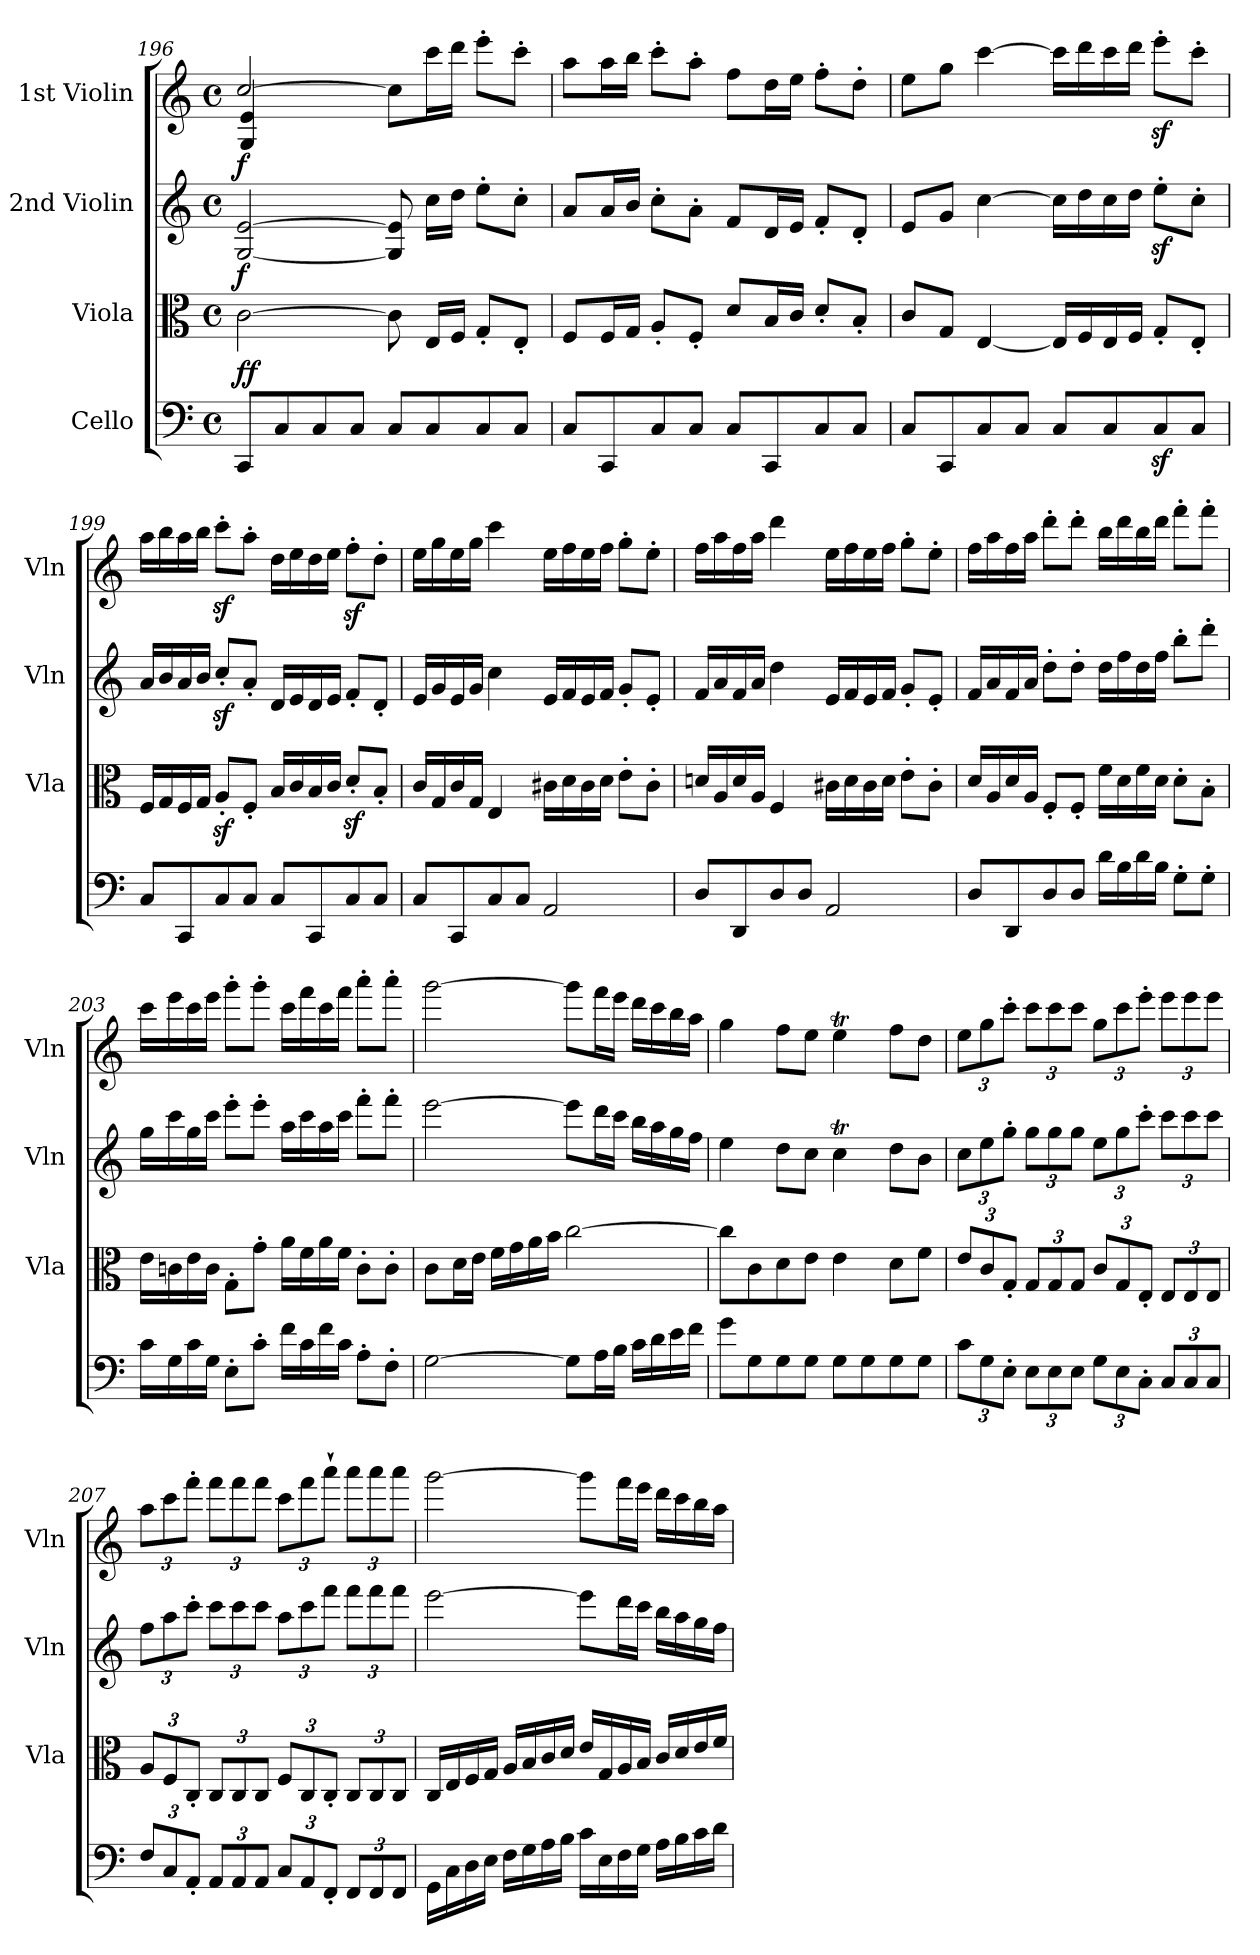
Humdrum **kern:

**kern	**dynam	**kern	**dynam	**kern	**dynam	**kern
*part4	*part4	*part3	*part3	*part2	*part2	*part1
*staff4	*staff4	*staff3	*staff3	*staff2	*staff2	*staff1
*I"Cello	*	*I"Viola	*	*I"2nd Violin	*	*I"1st Violin
*	*	*I'Vla	*	*I'Vln	*	*I'Vln
!!LO:LB:g=z
*clefF4	*	*clefC3	*	*clefG2	*	*clefG2
*k[]	*	*k[]	*	*k[]	*	*k[]
*M4/4	*	*M4/4	*	*M4/4	*	*M4/4
*met(c)	*	*met(c)	*	*met(c)	*	*met(c)
=196	=196	=196	=196	=196	=196	=196
*	*	*	*	*	*	*^
!	!LO:DY:b	!	!	!	!	!	!
!	!LO:DY:n=1:a	!	!LO:DY:a	!	!LO:DY:a	!	!
8CC/L	f f	[2c\	f	[2G/ [2e/	f	[2cc/	4G/ 4e/
8C/	.	.	.	.	.	.	.
8C/	.	.	.	.	.	.	2.ryy
8C/J	.	.	.	.	.	.	.
8C/L	.	8c\]	.	8G/] 8e/]	.	8cc\L]	.
8C/	.	16E/LL	.	16cc\LL	.	16ccc\L	.
.	.	16F/JJ	.	16dd\JJ	.	16ddd\JJ	.
8C/	.	8G'/L	.	8ee'\L	.	8eee'\L	.
8C/J	.	8E'/J	.	8cc'\J	.	8ccc'\J	.
*	*	*	*	*	*	*v	*v
=197	=197	=197	=197	=197	=197	=197
8C/L	.	8F/L	.	8a/L	.	8aa\L
8CC/	.	16F/L	.	16a/L	.	16aa\L
.	.	16G/JJ	.	16b/JJ	.	16bb\JJ
8C/	.	8A'/L	.	8cc'\L	.	8ccc'\L
8C/J	.	8F'/J	.	8a'\J	.	8aa'\J
8C/L	.	8d/L	.	8f/L	.	8ff\L
8CC/	.	16B/L	.	16d/L	.	16dd\L
.	.	16c/JJ	.	16e/JJ	.	16ee\JJ
8C/	.	8d'/L	.	8f'/L	.	8ff'\L
8C/J	.	8B'/J	.	8d'/J	.	8dd'\J
=198	=198	=198	=198	=198	=198	=198
8C/L	.	8c/L	.	8e/L	.	8ee\L
8CC/	.	8G/J	.	8g/J	.	8gg\J
8C/	.	[4E/	.	[4cc\	.	[4ccc\
8C/J	.	.	.	.	.	.
8C/L	.	16E/LL]	.	16cc\LL]	.	16ccc\LL]
.	.	16F/	.	16dd\	.	16ddd\
8C/	.	16E/	.	16cc\	.	16ccc\
.	.	16F/JJ	.	16dd\JJ	.	16ddd\JJ
8Cz>/	.	8G'/L	.	8eez<'\L	.	8eeez<'\L
8C/J	.	8E'/J	.	8cc'\J	.	8ccc'\J
!!LO:PB:g=z
=199	=199	=199	=199	=199	=199	=199
8C/L	.	16F/LL	.	16a/LL	.	16aa\LL
.	.	16G/	.	16b/	.	16bb\
8CC/	.	16F/	.	16a/	.	16aa\
.	.	16G/JJ	.	16b/JJ	.	16bb\JJ
8C/	.	8Az<'/L	.	8ccz<'/L	.	8cccz<'\L
8C/J	.	8F'/J	.	8a'/J	.	8aa'\J
8C/L	.	16B/LL	.	16d/LL	.	16dd\LL
.	.	16c/	.	16e/	.	16ee\
8CC/	.	16B/	.	16d/	.	16dd\
.	.	16c/JJ	.	16e/JJ	.	16ee\JJ
8C/	.	8dz>'/L	.	8f'/L	.	8ffz<'\L
8C/J	.	8B'/J	.	8d'/J	.	8dd'\J
=200	=200	=200	=200	=200	=200	=200
8C/L	.	16c/LL	.	16e/LL	.	16ee\LL
.	.	16G/	.	16g/	.	16gg\
8CC/	.	16c/	.	16e/	.	16ee\
.	.	16G/JJ	.	16g/JJ	.	16gg\JJ
8C/	.	4E/	.	4cc\	.	4ccc\
8C/J	.	.	.	.	.	.
2AA/	.	16c#X\LL	.	16e/LL	.	16ee\LL
.	.	16d\	.	16f/	.	16ff\
.	.	16c#\	.	16e/	.	16ee\
.	.	16d\JJ	.	16f/JJ	.	16ff\JJ
.	.	8e'\L	.	8g'/L	.	8gg'\L
.	.	8c#'\J	.	8e'/J	.	8ee'\J
!!LO:LB:g=z
=201	=201	=201	=201	=201	=201	=201
8D/L	.	16dn/LL	.	16f/LL	.	16ff\LL
.	.	16A/	.	16a/	.	16aa\
8DD/	.	16d/	.	16f/	.	16ff\
.	.	16A/JJ	.	16a/JJ	.	16aa\JJ
8D/	.	4F/	.	4dd\	.	4ddd\
8D/J	.	.	.	.	.	.
2AA/	.	16c#X\LL	.	16e/LL	.	16ee\LL
.	.	16d\	.	16f/	.	16ff\
.	.	16c#\	.	16e/	.	16ee\
.	.	16d\JJ	.	16f/JJ	.	16ff\JJ
.	.	8e'\L	.	8g'/L	.	8gg'\L
.	.	8c#'\J	.	8e'/J	.	8ee'\J
=202	=202	=202	=202	=202	=202	=202
8D/L	.	16d/LL	.	16f/LL	.	16ff\LL
.	.	16A/	.	16a/	.	16aa\
8DD/	.	16d/	.	16f/	.	16ff\
.	.	16A/JJ	.	16a/JJ	.	16aa\JJ
8D/	.	8F'/L	.	8dd'\L	.	8ddd'\L
8D/J	.	8F'/J	.	8dd'\J	.	8ddd'\J
16d\LL	.	16f\LL	.	16dd\LL	.	16bb\LL
16B\	.	16d\	.	16ff\	.	16ddd\
16d\	.	16f\	.	16dd\	.	16bb\
16B\JJ	.	16d\JJ	.	16ff\JJ	.	16ddd\JJ
8G'\L	.	8d'\L	.	8bb'\L	.	8fff'\L
8G'\J	.	8B'\J	.	8ddd'\J	.	8fff'\J
=203	=203	=203	=203	=203	=203	=203
16c\LL	.	16e\LL	.	16gg\LL	.	16ccc\LL
16G\	.	16cn\	.	16ccc\	.	16eee\
16c\	.	16e\	.	16gg\	.	16ccc\
16G\JJ	.	16c\JJ	.	16ccc\JJ	.	16eee\JJ
8E'\L	.	8G'\L	.	8eee'\L	.	8ggg'\L
8c'\J	.	8g'\J	.	8eee'\J	.	8ggg'\J
16f\LL	.	16a\LL	.	16aa\LL	.	16ccc\LL
16c\	.	16f\	.	16ccc\	.	16fff\
16f\	.	16a\	.	16aa\	.	16ccc\
16c\JJ	.	16f\JJ	.	16ccc\JJ	.	16fff\JJ
8A'\L	.	8c'\L	.	8fff'\L	.	8aaa'\L
8F'\J	.	8c'\J	.	8fff'\J	.	8aaa'\J
!!LO:LB:g=z
=204	=204	=204	=204	=204	=204	=204
[2G\	.	8c\L	.	[2eee\	.	[2ggg\
.	.	16d\L	.	.	.	.
.	.	16e\JJ	.	.	.	.
.	.	16f\LL	.	.	.	.
.	.	16g\	.	.	.	.
.	.	16a\	.	.	.	.
.	.	16b\JJ	.	.	.	.
8G\L]	.	[2cc\	.	8eee\L]	.	8ggg\L]
16A\L	.	.	.	16ddd\L	.	16fff\L
16B\JJ	.	.	.	16ccc\JJ	.	16eee\JJ
16c\LL	.	.	.	16bb\LL	.	16ddd\LL
16d\	.	.	.	16aa\	.	16ccc\
16e\	.	.	.	16gg\	.	16bb\
16f\JJ	.	.	.	16ff\JJ	.	16aa\JJ
=205	=205	=205	=205	=205	=205	=205
8g\L	.	8cc\L]	.	4ee\	.	4gg\
8G\	.	8c\	.	.	.	.
8G\	.	8d\	.	8dd\L	.	8ff\L
8G\J	.	8e\J	.	8cc\J	.	8ee\J
8G\L	.	4e\	.	4ccT\	.	4eet\
8G\	.	.	.	.	.	.
8G\	.	8d\L	.	8dd\L	.	8ff\L
8G\J	.	8f\J	.	8b\J	.	8dd\J
!!LO:PB:g=z
=206	=206	=206	=206	=206	=206	=206
*Xbrackettup	*	*Xbrackettup	*	*Xbrackettup	*	*Xbrackettup
12c\L	.	12e/L	.	12cc\L	.	12ee\L
12G\	.	12c/	.	12ee\	.	12gg\
12E'\J	.	12G'/J	.	12gg'\J	.	12ccc'\J
12E\L	.	12G/L	.	12gg\L	.	12ccc\L
12E\	.	12G/	.	12gg\	.	12ccc\
12E\J	.	12G/J	.	12gg\J	.	12ccc\J
12G\L	.	12c/L	.	12ee\L	.	12gg\L
12E\	.	12G/	.	12gg\	.	12ccc\
12C'\J	.	12E'/J	.	12ccc'\J	.	12eee'\J
12C/L	.	12E/L	.	12ccc\L	.	12eee\L
12C/	.	12E/	.	12ccc\	.	12eee\
12C/J	.	12E/J	.	12ccc\J	.	12eee\J
=207	=207	=207	=207	=207	=207	=207
12F/L	.	12A/L	.	12ff\L	.	12aa\L
12C/	.	12F/	.	12aa\	.	12ccc\
12AA'/J	.	12C'/J	.	12ccc'\J	.	12fff'\J
12AA/L	.	12C/L	.	12ccc\L	.	12fff\L
12AA/	.	12C/	.	12ccc\	.	12fff\
12AA/J	.	12C/J	.	12ccc\J	.	12fff\J
12C/L	.	12F/L	.	12aa\L	.	12ccc\L
12AA/	.	12C/	.	12ccc\	.	12fff\
12FF'/J	.	12C'/J	.	12fff\J	.	12aaa''\J
12FF/L	.	12C/L	.	12fff\L	.	12aaa\L
12FF/	.	12C/	.	12fff\	.	12aaa\
12FF/J	.	12C/J	.	12fff\J	.	12aaa\J
!!LO:LB:g=z
=208	=208	=208	=208	=208	=208	=208
16GG\LL	.	16C/LL	.	[2eee\	.	[2ggg\
16C\	.	16E/	.	.	.	.
16D\	.	16F/	.	.	.	.
16E\JJ	.	16G/JJ	.	.	.	.
16F\LL	.	16A/LL	.	.	.	.
16G\	.	16B/	.	.	.	.
16A\	.	16c/	.	.	.	.
16B\JJ	.	16d/JJ	.	.	.	.
16c\LL	.	16e/LL	.	8eee\L]	.	8ggg\L]
16E\	.	16G/	.	.	.	.
16F\	.	16A/	.	16ddd\L	.	16fff\L
16G\JJ	.	16B/JJ	.	16ccc\JJ	.	16eee\JJ
16A\LL	.	16c/LL	.	16bb\LL	.	16ddd\LL
16B\	.	16d/	.	16aa\	.	16ccc\
16c\	.	16e/	.	16gg\	.	16bb\
16d\JJ	.	16f/JJ	.	16ff\JJ	.	16aa\JJ
=	=	=	=	=	=	=
*-	*-	*-	*-	*-	*-	*-
